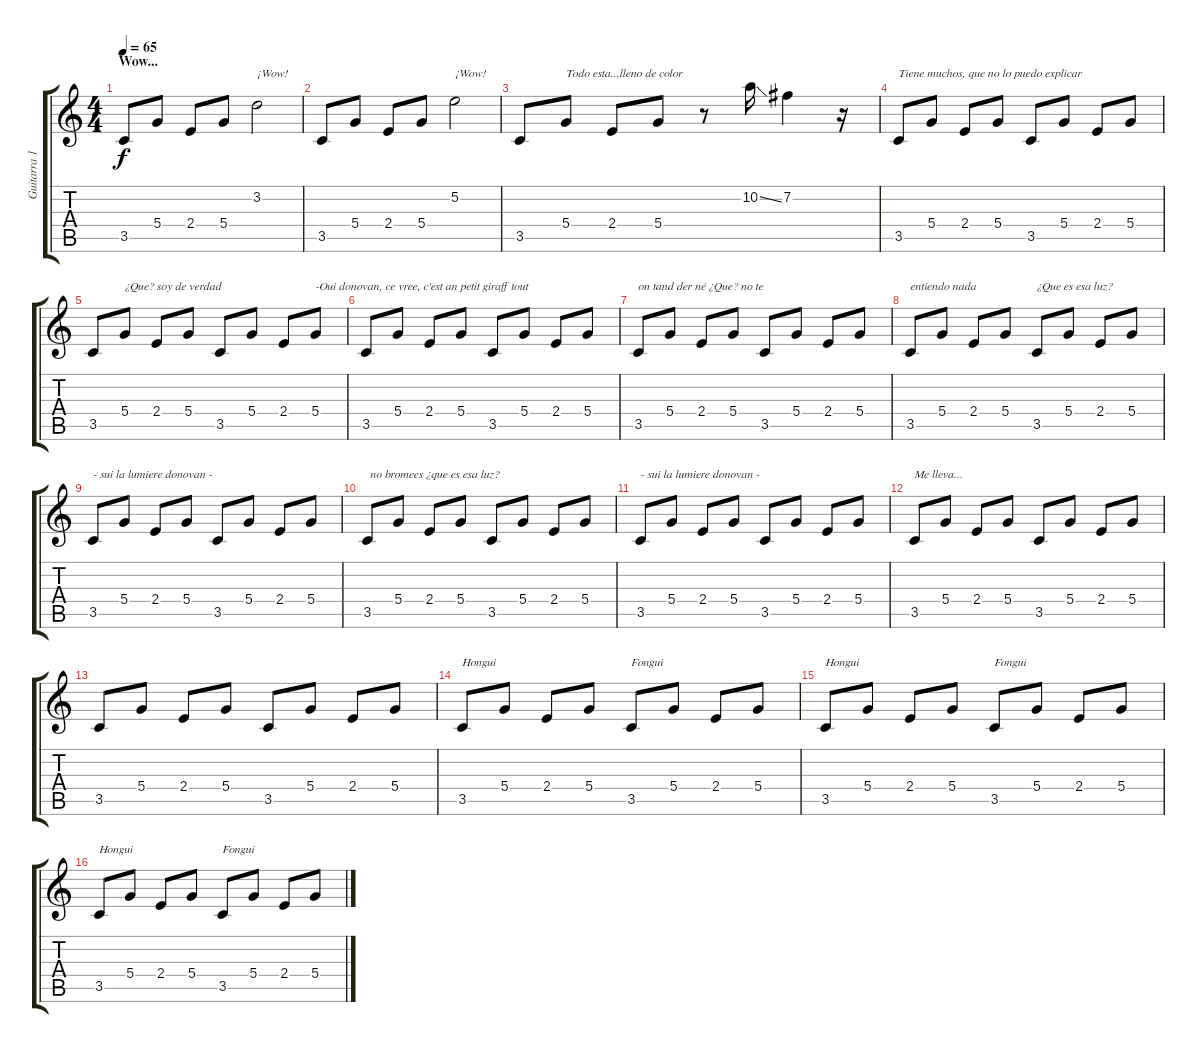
\track ("Guitarra 1" "Guitarra 1") {instrument acousticguitarnylon}
\staff {score tabs}
\tuning (E4 B3 G3 D3 A2 E2) {hide}
\ts (4 4)
\section ("" "Wow...")
\tempo 65
\clef g2
\ks c
3.5.8{dy f instrument acousticguitarnylon} 5.4.8 2.4.8 5.4.8 3.2.2{txt "¡Wow!"} |
3.5.8 5.4.8 2.4.8 5.4.8 5.2.2{txt "¡Wow!"} |
3.5.8 5.4.8{txt "Todo esta...lleno de color"} 2.4.8 5.4.8 r.8 10.2{ss}.16 7.2.4 r.16 |
3.5.8{txt "Tiene muchos, que no lo puedo explicar"} 5.4.8 2.4.8 5.4.8 3.5.8 5.4.8 2.4.8 5.4.8 |
3.5.8 5.4.8{txt "¿Que? soy de verdad"} 2.4.8 5.4.8 3.5.8 5.4.8 2.4.8 5.4.8{txt "-Oui donovan, ce vree, c'est an petit giraff tout"} |
3.5.8 5.4.8 2.4.8 5.4.8 3.5.8 5.4.8 2.4.8 5.4.8 |
3.5.8{txt "on tand der né ¿Que? no te"} 5.4.8 2.4.8 5.4.8 3.5.8 5.4.8 2.4.8 5.4.8 |
3.5.8{txt "entiendo nada"} 5.4.8 2.4.8 5.4.8 3.5.8{txt "¿Que es esa luz?"} 5.4.8 2.4.8 5.4.8 |
3.5.8{txt "- sui la lumiere donovan -"} 5.4.8 2.4.8 5.4.8 3.5.8 5.4.8 2.4.8 5.4.8 |
3.5.8{txt " no bromees ¿que es esa luz?"} 5.4.8 2.4.8 5.4.8 3.5.8 5.4.8 2.4.8 5.4.8 |
3.5.8{txt "- sui la lumiere donovan -"} 5.4.8 2.4.8 5.4.8 3.5.8 5.4.8 2.4.8 5.4.8 |
3.5.8{txt "Me lleva..."} 5.4.8 2.4.8 5.4.8 3.5.8 5.4.8 2.4.8 5.4.8 |
3.5.8 5.4.8 2.4.8 5.4.8 3.5.8 5.4.8 2.4.8 5.4.8 |
3.5.8{txt "Hongui"} 5.4.8 2.4.8 5.4.8 3.5.8{txt "Fongui"} 5.4.8 2.4.8 5.4.8 |
3.5.8{txt "Hongui"} 5.4.8 2.4.8 5.4.8 3.5.8{txt "Fongui"} 5.4.8 2.4.8 5.4.8 |
3.5.8{txt "Hongui"} 5.4.8 2.4.8 5.4.8 3.5.8{txt "Fongui"} 5.4.8 2.4.8 5.4.8
